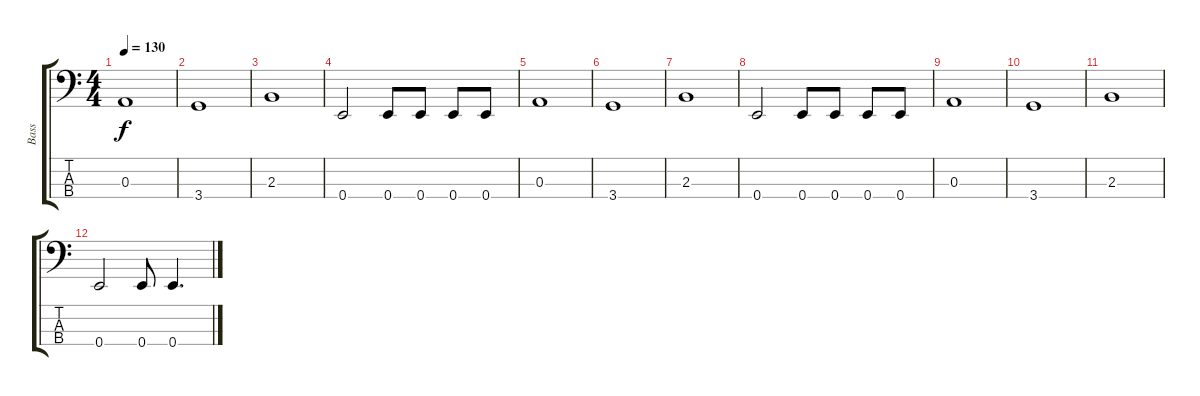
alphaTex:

\track ("Bass" "Bass") {instrument electricbassfinger}
\staff {score tabs}
\tuning (G2 D2 A1 E1) {hide}
\ts (4 4)
\tempo 130
\clef f4
\ks c
0.3.1{dy f} |
3.4.1 |
2.3.1 |
0.4.2 0.4.8 0.4.8 0.4.8 0.4.8 |
0.3.1 |
3.4.1 |
2.3.1 |
0.4.2 0.4.8 0.4.8 0.4.8 0.4.8 |
0.3.1 |
3.4.1 |
2.3.1 |
0.4.2 0.4.8 0.4.4{d}
